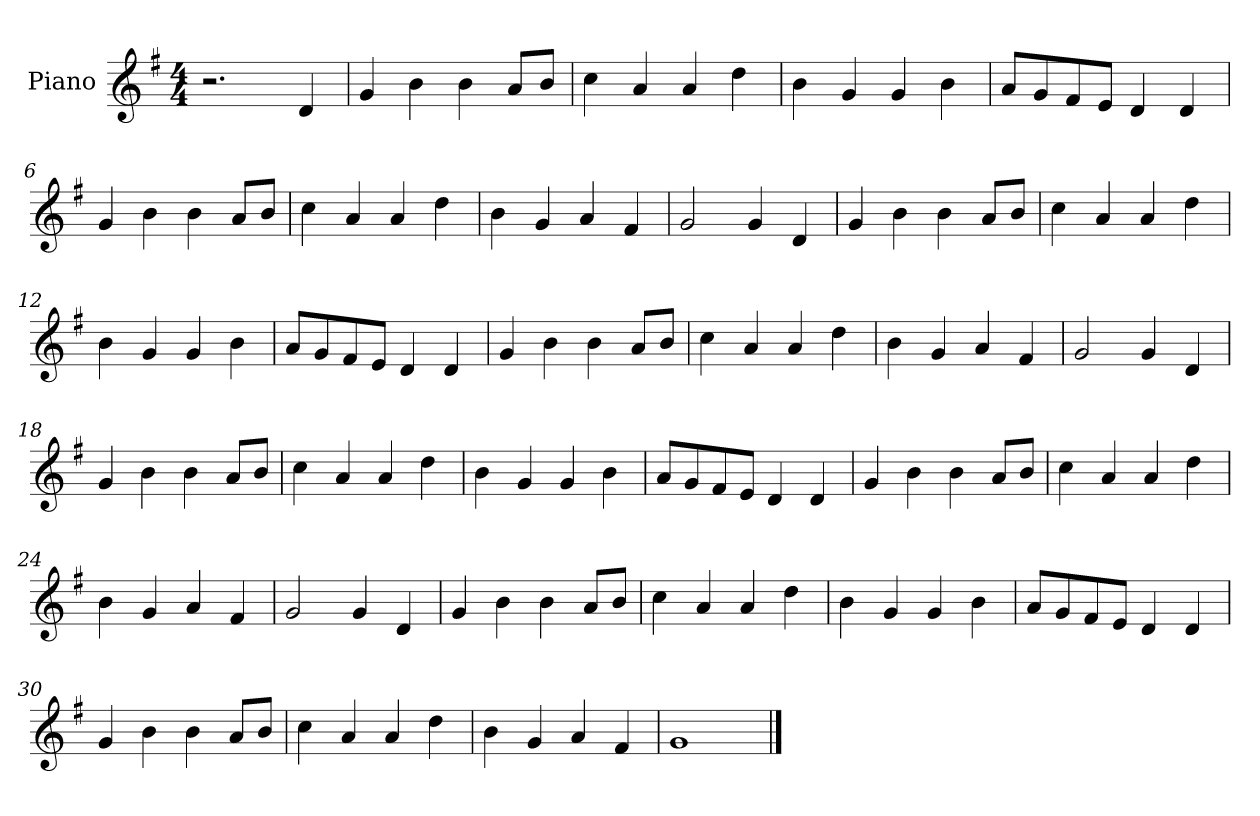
**kern
*part1
*staff1
*I"Piano
*I'Pno
*clefG2
*k[f#]
*M4/4
=1
2.r
4d/
=2
4g/
4b\
4b\
8a/L
8b/J
=3
4cc\
4a/
4a/
4dd\
=4
4b\
4g/
4g/
4b\
=5
8a/L
8g/
8f#/
8e/J
4d/
4d/
=6
4g/
4b\
4b\
8a/L
8b/J
=7
4cc\
4a/
4a/
4dd\
=8
4b\
4g/
4a/
4f#/
=9
2g/
4g/
4d/
=10
4g/
4b\
4b\
8a/L
8b/J
=11
4cc\
4a/
4a/
4dd\
=12
4b\
4g/
4g/
4b\
=13
8a/L
8g/
8f#/
8e/J
4d/
4d/
=14
4g/
4b\
4b\
8a/L
8b/J
=15
4cc\
4a/
4a/
4dd\
=16
4b\
4g/
4a/
4f#/
=17
2g/
4g/
4d/
=18
4g/
4b\
4b\
8a/L
8b/J
=19
4cc\
4a/
4a/
4dd\
=20
4b\
4g/
4g/
4b\
=21
8a/L
8g/
8f#/
8e/J
4d/
4d/
=22
4g/
4b\
4b\
8a/L
8b/J
=23
4cc\
4a/
4a/
4dd\
=24
4b\
4g/
4a/
4f#/
=25
2g/
4g/
4d/
=26
4g/
4b\
4b\
8a/L
8b/J
=27
4cc\
4a/
4a/
4dd\
=28
4b\
4g/
4g/
4b\
=29
8a/L
8g/
8f#/
8e/J
4d/
4d/
=30
4g/
4b\
4b\
8a/L
8b/J
=31
4cc\
4a/
4a/
4dd\
=32
4b\
4g/
4a/
4f#/
=33
1g
==
*-
